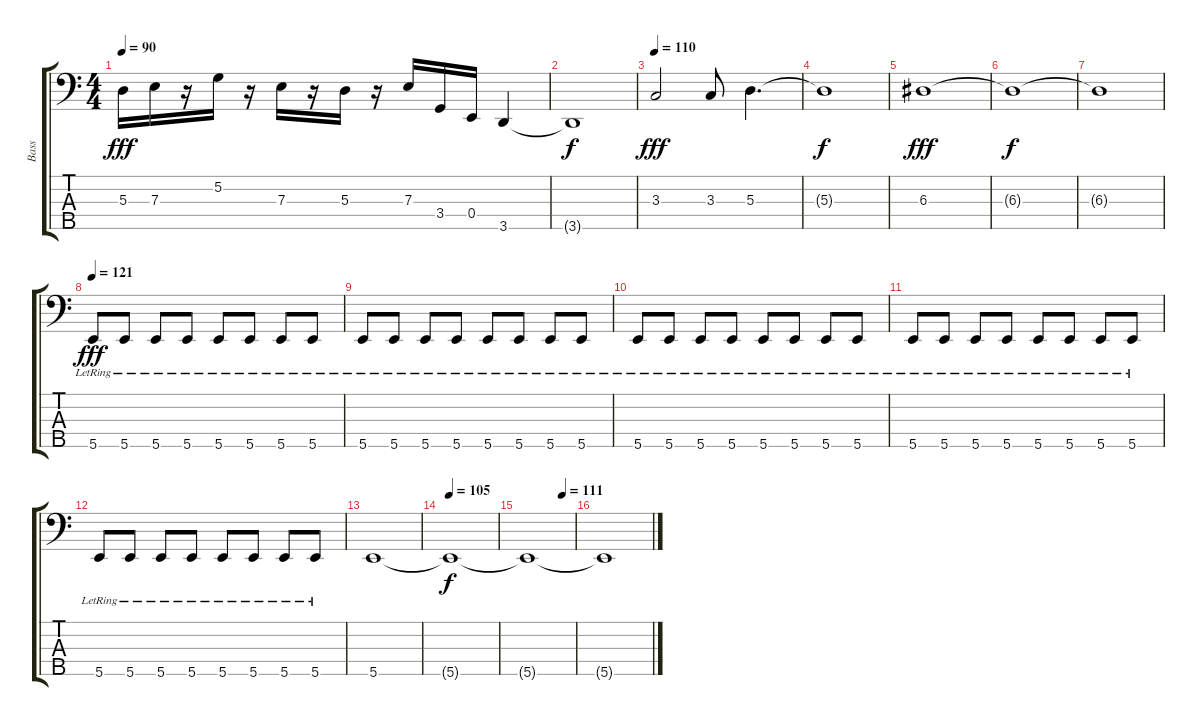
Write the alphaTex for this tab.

\track ("Bass" "Bass") {instrument electricbasspick}
\staff {score tabs}
\tuning (G2 D2 A1 E1 B0) {hide}
\ts (4 4)
\tempo 90
\clef f4
\ks c
5.3.16{dy fff} 7.3.16 r.16 5.2.16 r.16 7.3.16 r.16 5.3.16 r.16 7.3.16 3.4.16 0.4.16 3.5.4 |
3.5{t}.1{dy f} |
\tempo 110
3.3.2{dy fff} 3.3.8 5.3.4{d} |
5.3{t}.1{dy f} |
6.3.1{dy fff} |
6.3{t}.1{dy f} |
6.3{t}.1 |
\tempo 121
5.5{lr}.8{dy fff} 5.5{lr}.8 5.5{lr}.8 5.5{lr}.8 5.5{lr}.8 5.5{lr}.8 5.5{lr}.8 5.5{lr}.8 |
5.5{lr}.8 5.5{lr}.8 5.5{lr}.8 5.5{lr}.8 5.5{lr}.8 5.5{lr}.8 5.5{lr}.8 5.5{lr}.8 |
5.5{lr}.8 5.5{lr}.8 5.5{lr}.8 5.5{lr}.8 5.5{lr}.8 5.5{lr}.8 5.5{lr}.8 5.5{lr}.8 |
5.5{lr}.8 5.5{lr}.8 5.5{lr}.8 5.5{lr}.8 5.5{lr}.8 5.5{lr}.8 5.5{lr}.8 5.5{lr}.8 |
5.5{lr}.8 5.5{lr}.8 5.5{lr}.8 5.5{lr}.8 5.5{lr}.8 5.5{lr}.8 5.5{lr}.8 5.5{lr}.8 |
5.5.1 |
\tempo 105
5.5{t}.1{dy f} |
\tempo (111 0.75)
5.5{t}.1 |
5.5{t}.1
